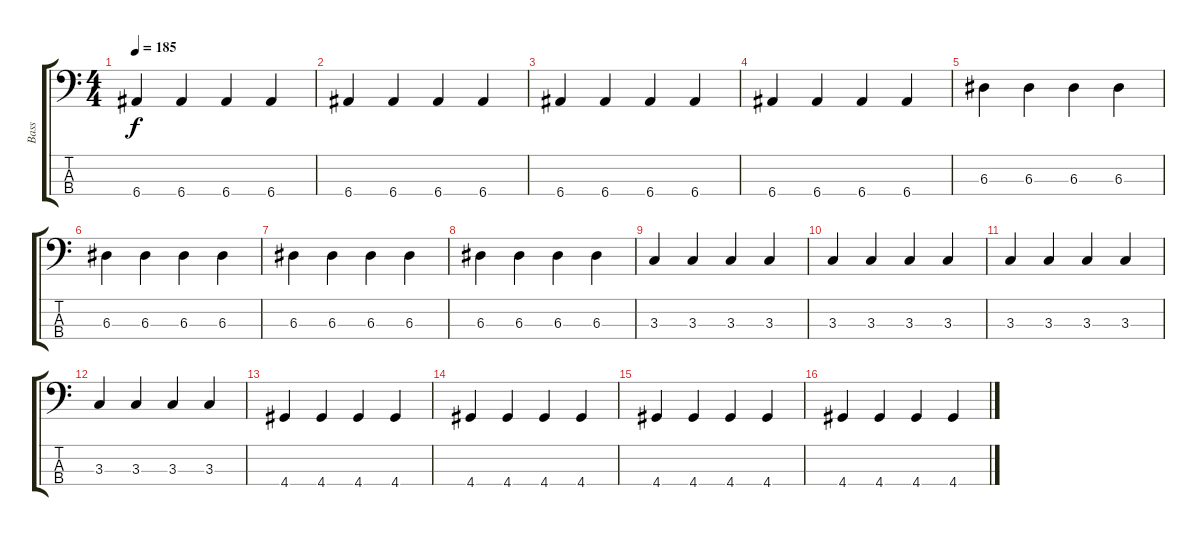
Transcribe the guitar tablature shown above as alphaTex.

\track ("Bass" "Bass") {instrument electricbassfinger}
\staff {score tabs}
\tuning (G2 D2 A1 E1) {hide}
\ts (4 4)
\tempo 185
\clef f4
\ks c
6.4.4{dy f} 6.4.4 6.4.4 6.4.4 |
6.4.4 6.4.4 6.4.4 6.4.4 |
6.4.4 6.4.4 6.4.4 6.4.4 |
6.4.4 6.4.4 6.4.4 6.4.4 |
6.3.4 6.3.4 6.3.4 6.3.4 |
6.3.4 6.3.4 6.3.4 6.3.4 |
6.3.4 6.3.4 6.3.4 6.3.4 |
6.3.4 6.3.4 6.3.4 6.3.4 |
3.3.4 3.3.4 3.3.4 3.3.4 |
3.3.4 3.3.4 3.3.4 3.3.4 |
3.3.4 3.3.4 3.3.4 3.3.4 |
3.3.4 3.3.4 3.3.4 3.3.4 |
4.4.4 4.4.4 4.4.4 4.4.4 |
4.4.4 4.4.4 4.4.4 4.4.4 |
4.4.4 4.4.4 4.4.4 4.4.4 |
4.4.4 4.4.4 4.4.4 4.4.4
